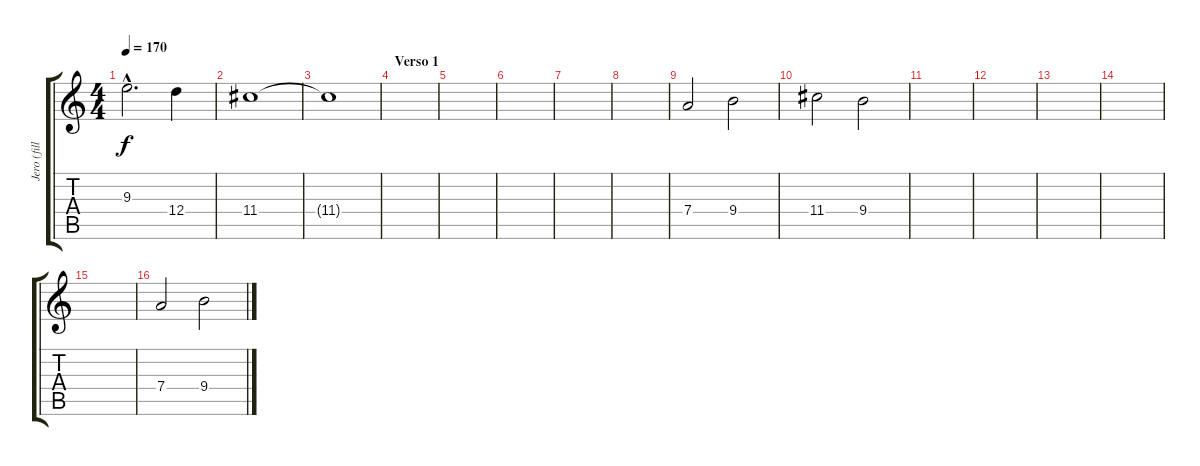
\track ("Jero (fills/solo)" "Jero (fill") {instrument distortionguitar}
\staff {score tabs}
\tuning (E4 B3 G3 D3 A2 E2) {hide}
\ts (4 4)
\tempo 170
\clef g2
\ks c
9.3{hac}.2{d dy f} 12.4.4 |
11.4.1 |
11.4{t}.1 |
\section ("" "Verso 1")
|
|
|
|
|
7.4.2 9.4.2 |
11.4.2 9.4.2 |
|
|
|
|
|
7.4.2 9.4.2
